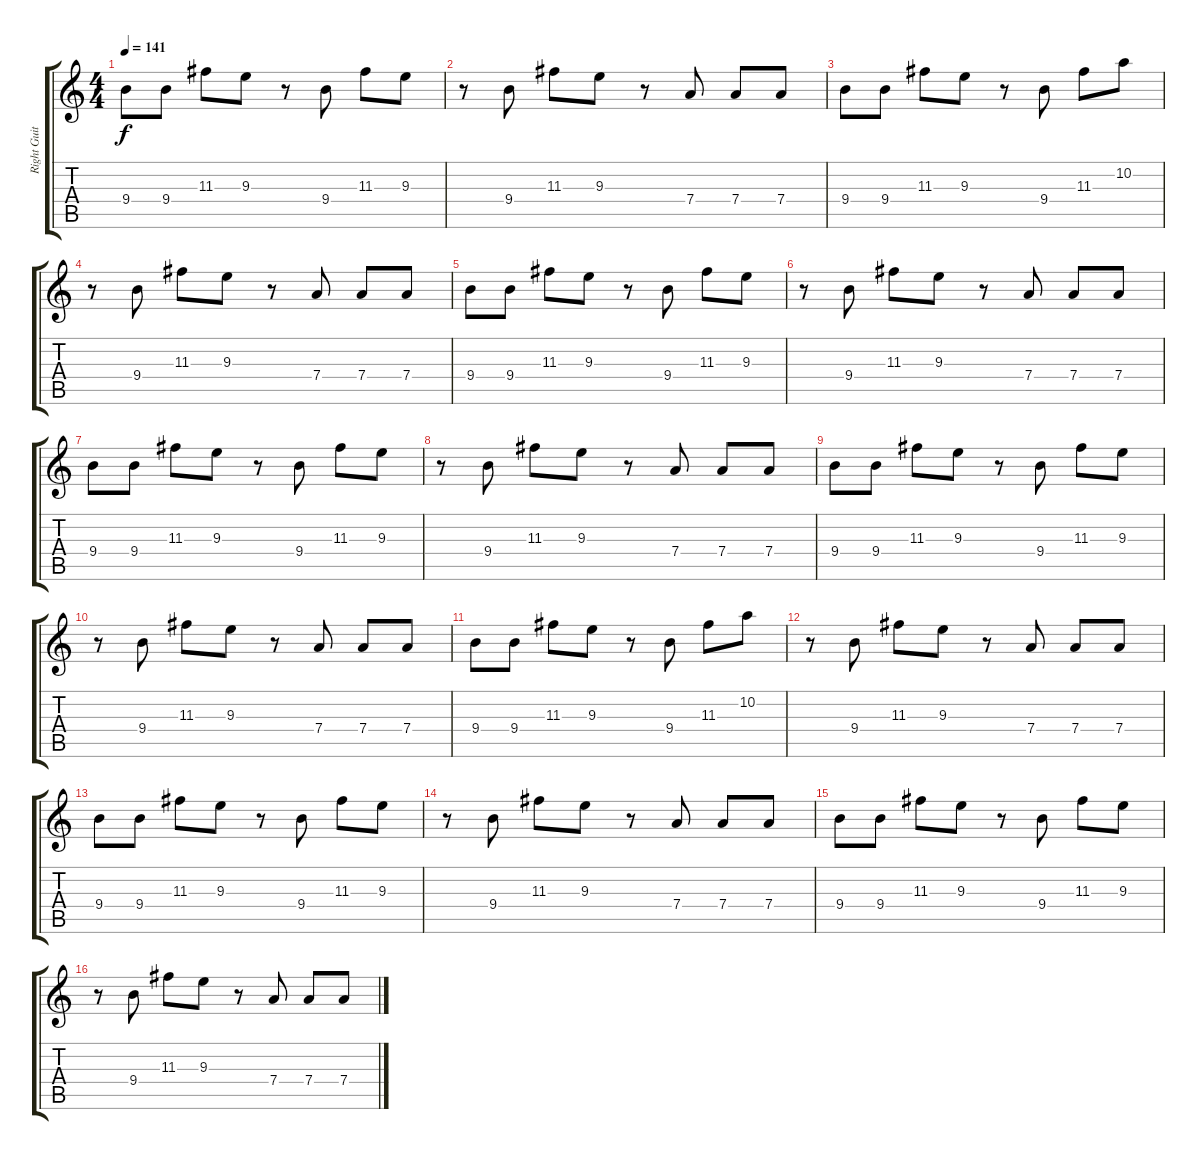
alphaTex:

\track ("Right Guitar" "Right Guit") {instrument distortionguitar}
\staff {score tabs}
\tuning (E4 B3 G3 D3 A2 E2) {hide}
\ts (4 4)
\tempo 141
\clef g2
\ks c
9.4.8{dy f} 9.4.8 11.3.8 9.3.8 r.8 9.4.8 11.3.8 9.3.8 |
r.8 9.4.8 11.3.8 9.3.8 r.8 7.4.8 7.4.8 7.4.8 |
9.4.8 9.4.8 11.3.8 9.3.8 r.8 9.4.8 11.3.8 10.2.8 |
r.8 9.4.8 11.3.8 9.3.8 r.8 7.4.8 7.4.8 7.4.8 |
9.4.8 9.4.8 11.3.8 9.3.8 r.8 9.4.8 11.3.8 9.3.8 |
r.8 9.4.8 11.3.8 9.3.8 r.8 7.4.8 7.4.8 7.4.8 |
9.4.8 9.4.8 11.3.8 9.3.8 r.8 9.4.8 11.3.8 9.3.8 |
r.8 9.4.8 11.3.8 9.3.8 r.8 7.4.8 7.4.8 7.4.8 |
9.4.8 9.4.8 11.3.8 9.3.8 r.8 9.4.8 11.3.8 9.3.8 |
r.8 9.4.8 11.3.8 9.3.8 r.8 7.4.8 7.4.8 7.4.8 |
9.4.8 9.4.8 11.3.8 9.3.8 r.8 9.4.8 11.3.8 10.2.8 |
r.8 9.4.8 11.3.8 9.3.8 r.8 7.4.8 7.4.8 7.4.8 |
9.4.8 9.4.8 11.3.8 9.3.8 r.8 9.4.8 11.3.8 9.3.8 |
r.8 9.4.8 11.3.8 9.3.8 r.8 7.4.8 7.4.8 7.4.8 |
9.4.8 9.4.8 11.3.8 9.3.8 r.8 9.4.8 11.3.8 9.3.8 |
r.8 9.4.8 11.3.8 9.3.8 r.8 7.4.8 7.4.8 7.4.8
